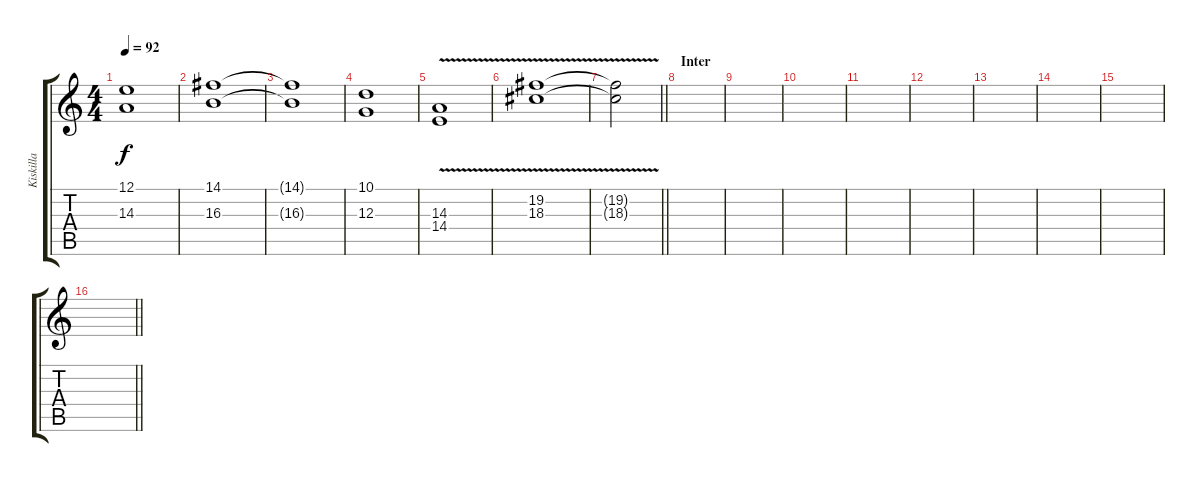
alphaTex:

\track ("Kiskilla" "Kiskilla") {instrument stringensemble1}
\staff {score tabs}
\tuning (E4 B3 G3 D3 A2 E2) {hide}
\ts (4 4)
\tempo 92
\clef g2
\ks c
(12.1 14.3).1{dy f} |
(14.1 16.3).1 |
(14.1{t} 16.3{t}).1 |
(10.1 12.3).1 |
(14.3 14.4{v}).1 |
(19.2{v} 18.3).1 |
\barLineRight lightlight
(19.2{v t} 18.3{t}).2 |
\section ("" "Inter")
|
|
|
|
|
|
|
|
\barLineRight lightlight
